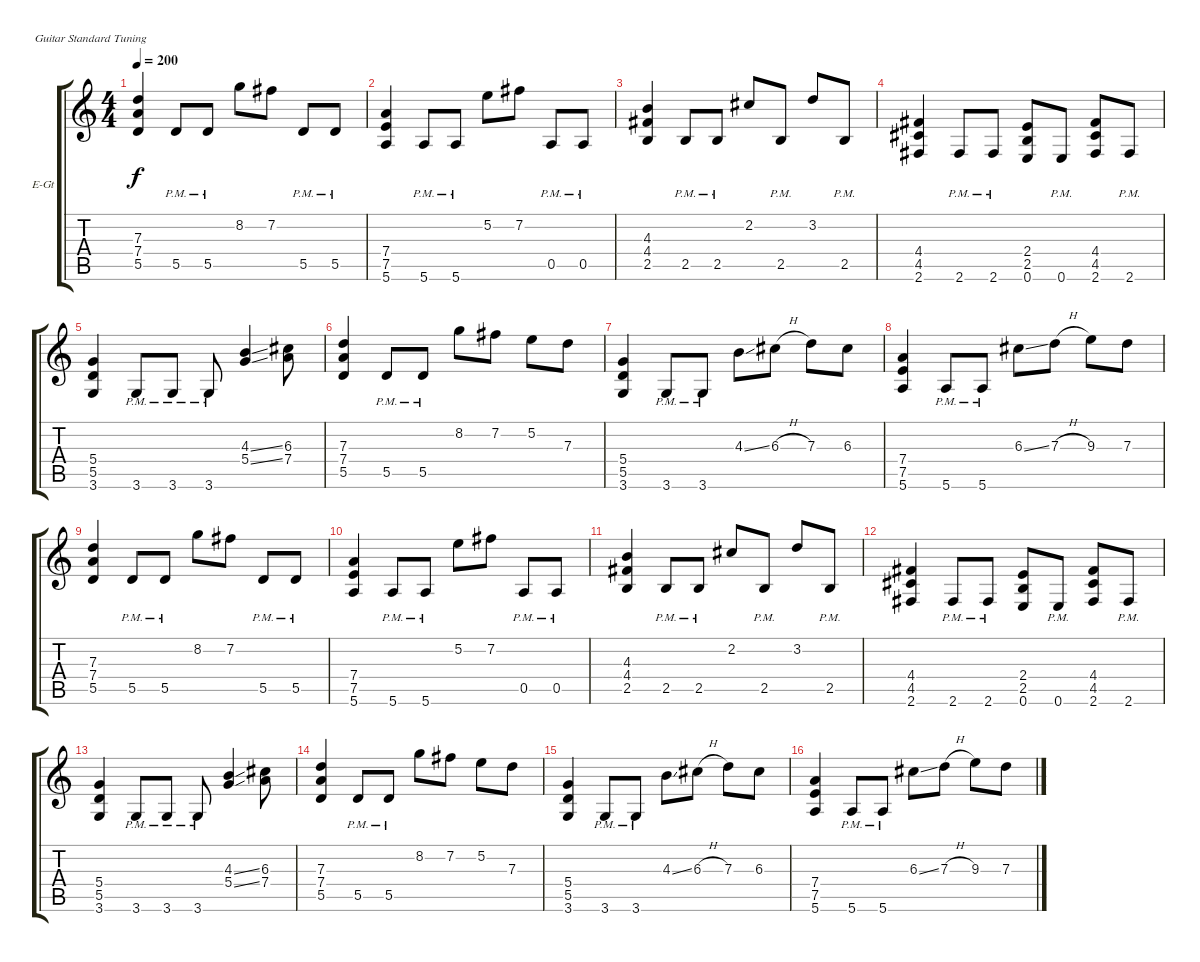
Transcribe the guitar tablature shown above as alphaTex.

\bracketExtendMode groupsimilarinstruments
\firstSystemTrackNameOrientation horizontal
\otherSystemsTrackNameOrientation horizontal
\track ("Guitarra Acomp." "E-Gt") {instrument overdrivenguitar}
\staff {score tabs}
\tuning (E4 B3 G3 D3 A2 E2)
\ts (4 4)
\tempo 200
\clef g2
\ks c
(7.3 7.4 5.5).4{dy f} 5.5{pm}.8 5.5{pm}.8 8.2.8 7.2.8 5.5{pm}.8 5.5{pm}.8 |
(7.4 7.5 5.6).4 5.6{pm}.8 5.6{pm}.8 5.2.8 7.2.8 0.5{pm}.8 0.5{pm}.8 |
(4.3 4.4 2.5).4 2.5{pm}.8 2.5{pm}.8 2.2.8 2.5{pm}.8 3.2.8 2.5{pm}.8 |
(4.4 4.5 2.6).4 2.6{pm}.8 2.6{pm}.8 (2.4 2.5 0.6).8 0.6{pm}.8 (4.4 4.5 2.6).8 2.6{pm}.8 |
(5.4 5.5 3.6).4 3.6{pm}.8 3.6{pm}.8 3.6{pm}.8 (4.3{ss} 5.4{ss}).4 (6.3 7.4).8 |
(7.3 7.4 5.5).4 5.5{pm}.8 5.5{pm}.8 8.2.8 7.2.8 5.2.8 7.3.8 |
(5.4 5.5 3.6).4 3.6{pm}.8 3.6{pm}.8 4.3{ss}.8 6.3{h}.8 7.3.8 6.3.8 |
(7.4 7.5 5.6).4 5.6{pm}.8 5.6{pm}.8 6.3{ss}.8 7.3{h}.8 9.3.8 7.3.8 |
(7.3 7.4 5.5).4 5.5{pm}.8 5.5{pm}.8 8.2.8 7.2.8 5.5{pm}.8 5.5{pm}.8 |
(7.4 7.5 5.6).4 5.6{pm}.8 5.6{pm}.8 5.2.8 7.2.8 0.5{pm}.8 0.5{pm}.8 |
(4.3 4.4 2.5).4 2.5{pm}.8 2.5{pm}.8 2.2.8 2.5{pm}.8 3.2.8 2.5{pm}.8 |
(4.4 4.5 2.6).4 2.6{pm}.8 2.6{pm}.8 (2.4 2.5 0.6).8 0.6{pm}.8 (4.4 4.5 2.6).8 2.6{pm}.8 |
(5.4 5.5 3.6).4 3.6{pm}.8 3.6{pm}.8 3.6{pm}.8 (4.3{ss} 5.4{ss}).4 (6.3 7.4).8 |
(7.3 7.4 5.5).4 5.5{pm}.8 5.5{pm}.8 8.2.8 7.2.8 5.2.8 7.3.8 |
(5.4 5.5 3.6).4 3.6{pm}.8 3.6{pm}.8 4.3{ss}.8 6.3{h}.8 7.3.8 6.3.8 |
(7.4 7.5 5.6).4 5.6{pm}.8 5.6{pm}.8 6.3{ss}.8 7.3{h}.8 9.3.8 7.3.8
